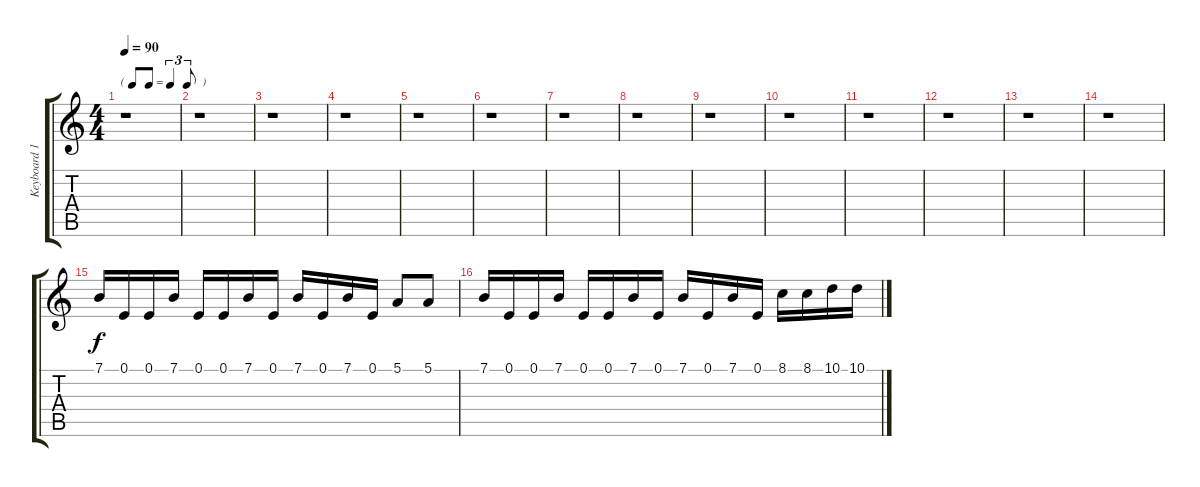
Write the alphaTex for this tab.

\track ("Keyboard 1." "Keyboard 1") {instrument stringensemble1}
\staff {score tabs}
\tuning (E4 B3 G3 D3 A2 E2) {hide}
\ts (4 4)
\tf triplet8th
\tempo 90
\clef g2
\ks c
r.1{dy f} |
r.1 |
r.1 |
r.1 |
r.1 |
r.1 |
r.1 |
r.1 |
r.1 |
r.1 |
r.1 |
r.1 |
r.1 |
r.1 |
7.1.16 0.1.16 0.1.16 7.1.16 0.1.16 0.1.16 7.1.16 0.1.16 7.1.16 0.1.16 7.1.16 0.1.16 5.1.8 5.1.8 |
7.1.16 0.1.16 0.1.16 7.1.16 0.1.16 0.1.16 7.1.16 0.1.16 7.1.16 0.1.16 7.1.16 0.1.16 8.1.16 8.1.16 10.1.16 10.1.16
